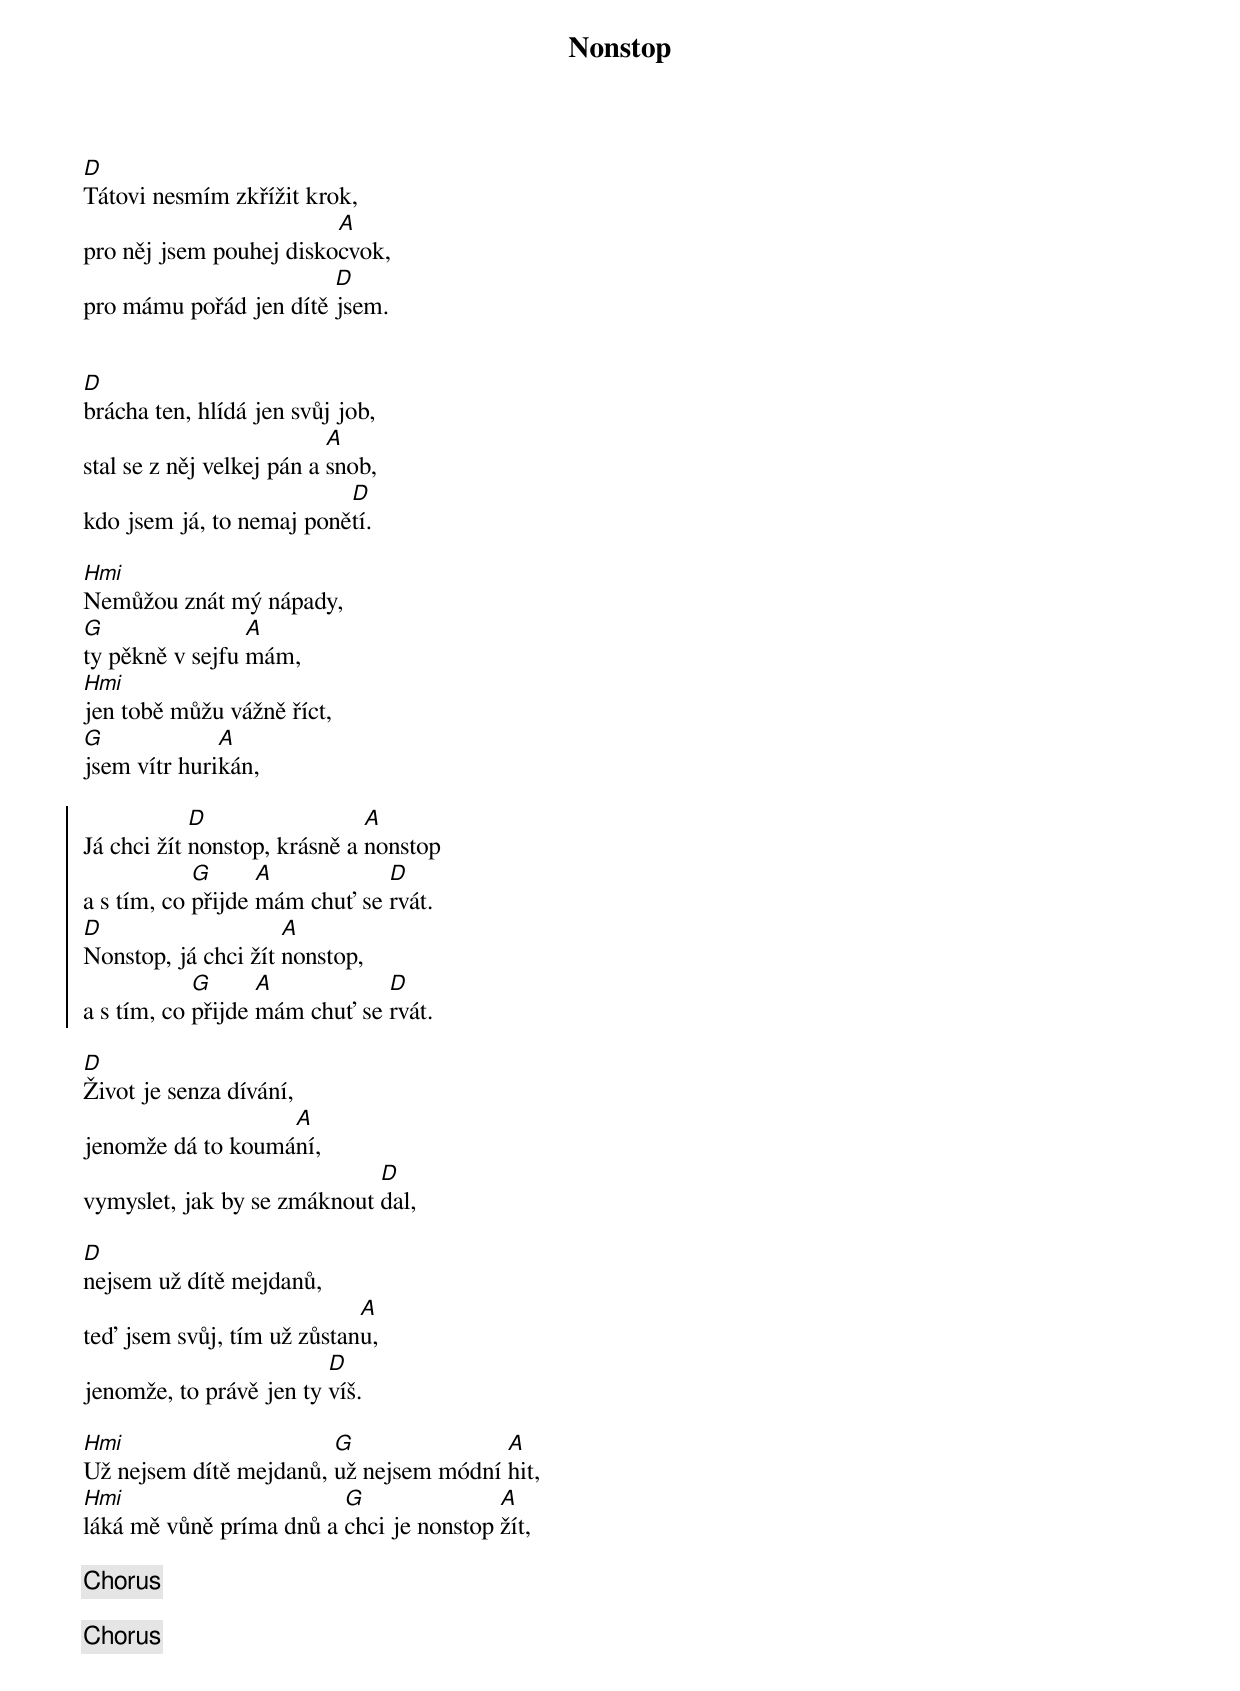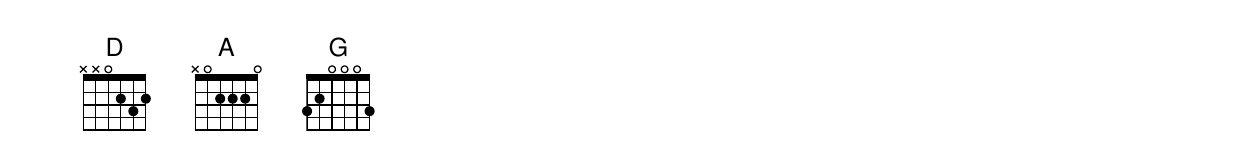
{title: Nonstop}
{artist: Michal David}
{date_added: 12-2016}
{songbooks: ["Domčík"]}
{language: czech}

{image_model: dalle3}
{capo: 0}
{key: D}
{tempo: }
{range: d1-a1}
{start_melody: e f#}
{start_of_verse}
[D]Tátovi nesmím zkřížit krok,
pro něj jsem pouhej disko[A]cvok,
pro mámu pořád jen dítě [D]jsem.
{end_of_verse}


{start_of_verse}
[D]brácha ten, hlídá jen svůj job,
stal se z něj velkej pán a [A]snob,
kdo jsem já, to nemaj poně[D]tí.
{end_of_verse}

{start_of_bridge}
[Hmi]Nemůžou znát mý nápady,
[G]ty pěkně v sejfu [A]mám,
[Hmi]jen tobě můžu vážně říct,
[G]jsem vítr huri[A]kán,
{end_of_bridge}

{start_of_chorus}
Já chci žít [D]nonstop, krásně a [A]nonstop
a s tím, co [G]přijde [A]mám chuť se [D]rvát.
[D]Nonstop, já chci žít [A]nonstop,
a s tím, co [G]přijde [A]mám chuť se [D]rvát.
{end_of_chorus}

{start_of_verse}
[D]Život je senza dívání,
jenomže dá to koumá[A]ní,
vymyslet, jak by se zmáknout [D]dal,
{end_of_verse}

{start_of_verse}
[D]nejsem už dítě mejdanů,
teď jsem svůj, tím už zůstan[A]u,
jenomže, to právě jen ty [D]víš.
{end_of_verse}

{start_of_bridge}
[Hmi]Už nejsem dítě mejdanů, [G]už nejsem módní [A]hit,
[Hmi]láká mě vůně príma dnů a [G]chci je nonstop [A]žít,
{end_of_bridge}

{chorus}

{chorus}
